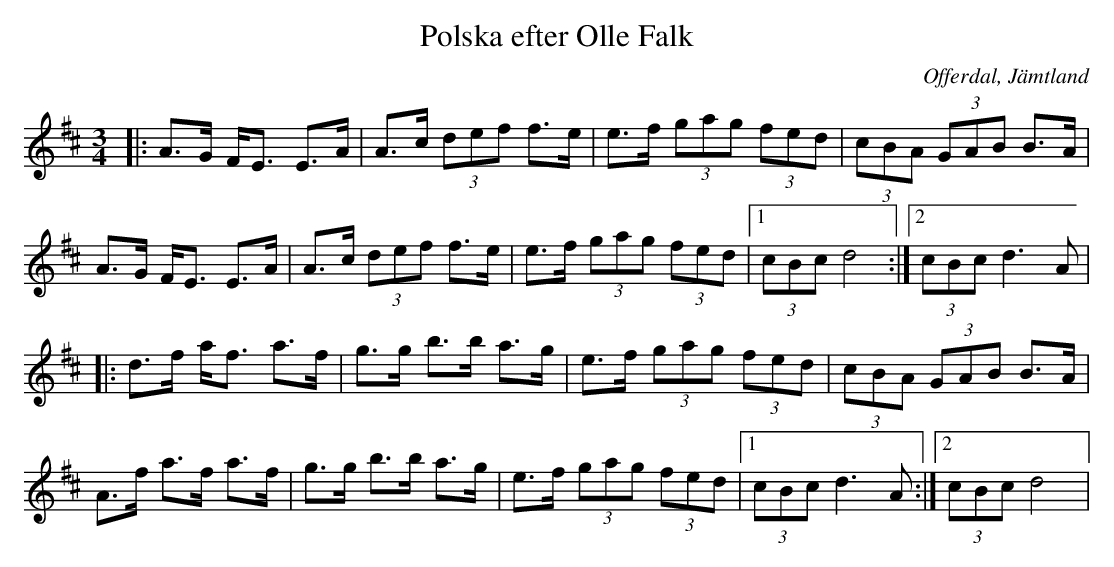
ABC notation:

X:1
T:Polska efter Olle Falk
O:Offerdal, Jämtland
M:3/4
L:1/8
K:D
|: A>G F<E E>A | A>c (3def f>e | e>f (3gag (3fed | (3cBA (3GAB B>A |
A>G F<E E>A | A>c (3def f>e | e>f (3gag (3fed |1 (3cBc d4 :|2 (3cBc d3 A |
|:d>f a<f a>f | g>g b>b a>g | e>f (3gag (3fed | (3cBA (3GAB B>A |
A>f a>f a>f | g>g b>b a>g | e>f (3gag (3fed |1 (3cBc d3 A :|2 (3cBc d4 |
